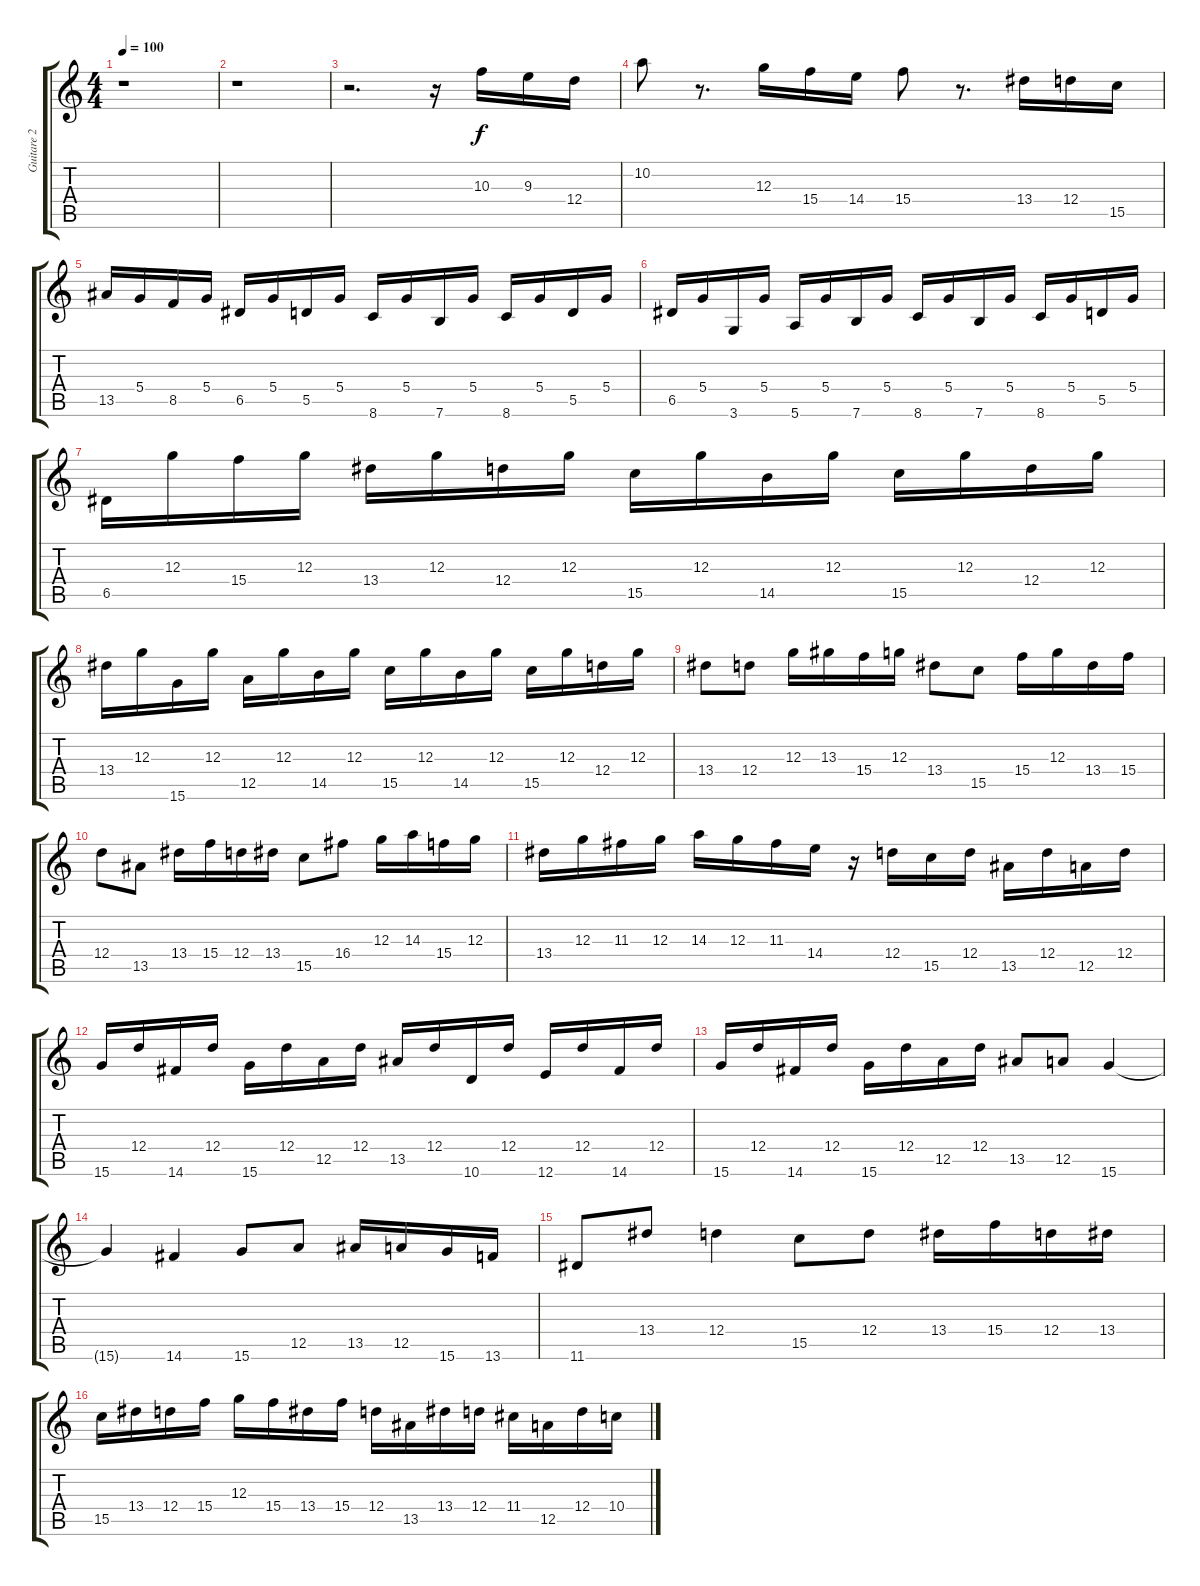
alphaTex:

\track ("Guitare 2" "Guitare 2") {instrument distortionguitar}
\staff {score tabs}
\tuning (E4 B3 G3 D3 A2 E2) {hide}
\ts (4 4)
\tempo 100
\clef g2
\ks c
r.1{dy f} |
r.1 |
r.2{d} r.16 10.3.16 9.3.16 12.4.16 |
10.2.8 r.8{d} 12.3.16 15.4.16 14.4.16 15.4.8 r.8{d} 13.4.16 12.4.16 15.5.16 |
13.5.16 5.4.16 8.5.16 5.4.16 6.5.16 5.4.16 5.5.16 5.4.16 8.6.16 5.4.16 7.6.16 5.4.16 8.6.16 5.4.16 5.5.16 5.4.16 |
6.5.16 5.4.16 3.6.16 5.4.16 5.6.16 5.4.16 7.6.16 5.4.16 8.6.16 5.4.16 7.6.16 5.4.16 8.6.16 5.4.16 5.5.16 5.4.16 |
6.5.16 12.3.16 15.4.16 12.3.16 13.4.16 12.3.16 12.4.16 12.3.16 15.5.16 12.3.16 14.5.16 12.3.16 15.5.16 12.3.16 12.4.16 12.3.16 |
13.4.16 12.3.16 15.6.16 12.3.16 12.5.16 12.3.16 14.5.16 12.3.16 15.5.16 12.3.16 14.5.16 12.3.16 15.5.16 12.3.16 12.4.16 12.3.16 |
13.4.8 12.4.8 12.3.16 13.3.16 15.4.16 12.3.16 13.4.8 15.5.8 15.4.16 12.3.16 13.4.16 15.4.16 |
12.4.8 13.5.8 13.4.16 15.4.16 12.4.16 13.4.16 15.5.8 16.4.8 12.3.16 14.3.16 15.4.16 12.3.16 |
13.4.16 12.3.16 11.3.16 12.3.16 14.3.16 12.3.16 11.3.16 14.4.16 r.16 12.4.16 15.5.16 12.4.16 13.5.16 12.4.16 12.5.16 12.4.16 |
15.6.16 12.4.16 14.6.16 12.4.16 15.6.16 12.4.16 12.5.16 12.4.16 13.5.16 12.4.16 10.6.16 12.4.16 12.6.16 12.4.16 14.6.16 12.4.16 |
15.6.16 12.4.16 14.6.16 12.4.16 15.6.16 12.4.16 12.5.16 12.4.16 13.5.8 12.5.8 15.6.4 |
15.6{t}.4 14.6.4 15.6.8 12.5.8 13.5.16 12.5.16 15.6.16 13.6.16 |
11.6.8 13.4.8 12.4.4 15.5.8 12.4.8 13.4.16 15.4.16 12.4.16 13.4.16 |
15.5.16 13.4.16 12.4.16 15.4.16 12.3.16 15.4.16 13.4.16 15.4.16 12.4.16 13.5.16 13.4.16 12.4.16 11.4.16 12.5.16 12.4.16 10.4.16
